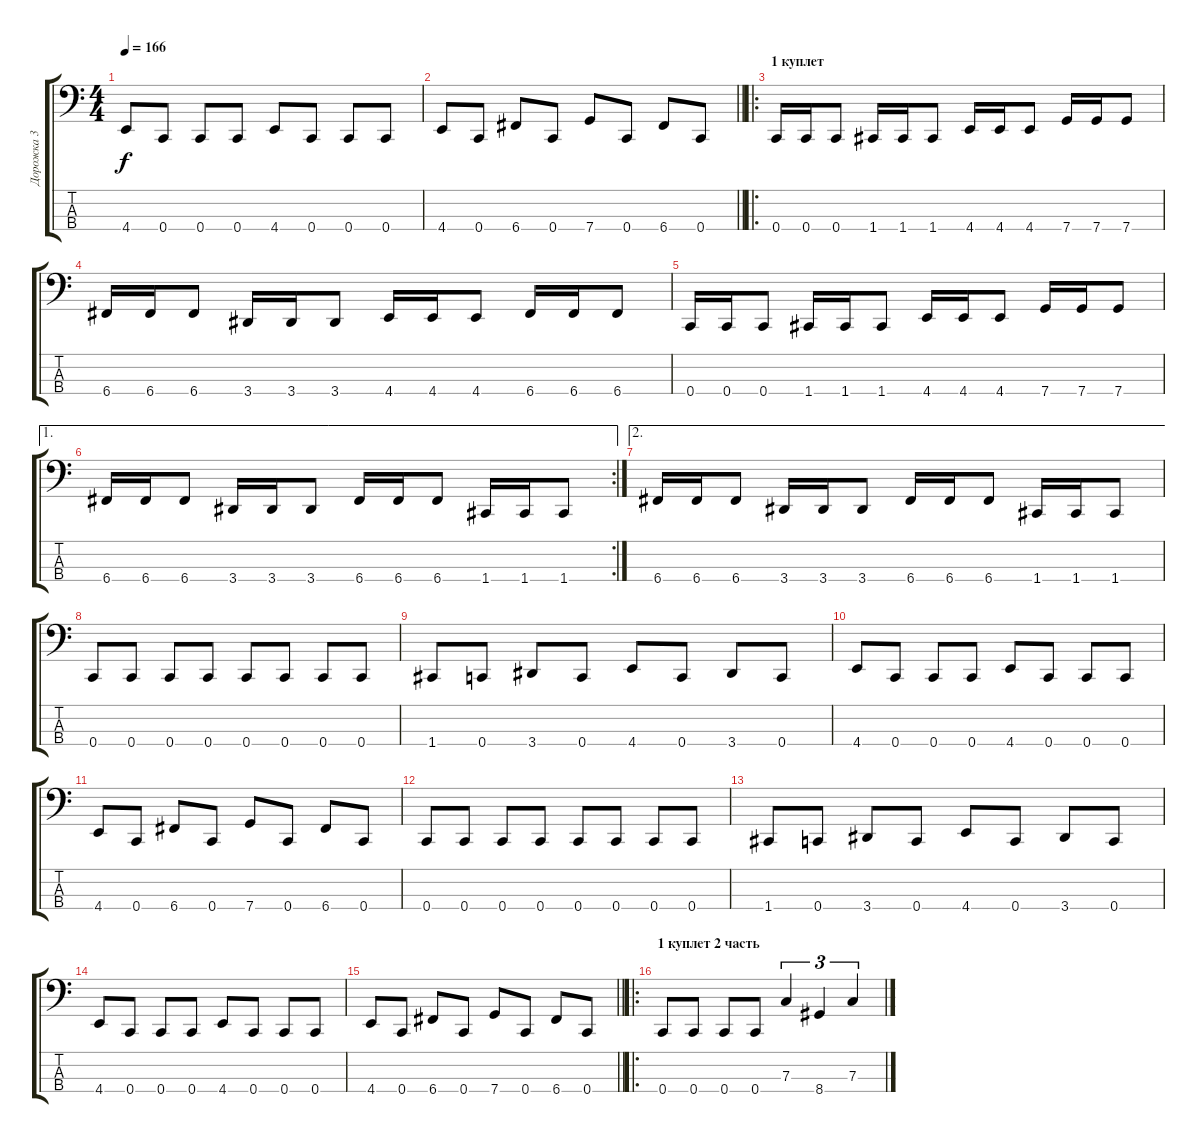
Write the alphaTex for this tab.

\track ("Дорожка 3" "Дорожка 3") {instrument slapbass1}
\staff {score tabs}
\tuning (Eb2 Bb1 F1 C1) {hide}
\ts (4 4)
\tempo 166
\clef f4
\ks c
4.4.8{dy f} 0.4.8 0.4.8 0.4.8 4.4.8 0.4.8 0.4.8 0.4.8 |
\barLineRight lightlight
4.4.8 0.4.8 6.4.8 0.4.8 7.4.8 0.4.8 6.4.8 0.4.8 |
\ro
\section ("" "1 куплет")
0.4.16 0.4.16 0.4.8 1.4.16 1.4.16 1.4.8 4.4.16 4.4.16 4.4.8 7.4.16 7.4.16 7.4.8 |
6.4.16 6.4.16 6.4.8 3.4.16 3.4.16 3.4.8 4.4.16 4.4.16 4.4.8 6.4.16 6.4.16 6.4.8 |
0.4.16 0.4.16 0.4.8 1.4.16 1.4.16 1.4.8 4.4.16 4.4.16 4.4.8 7.4.16 7.4.16 7.4.8 |
\ae 1
\rc 2
6.4.16 6.4.16 6.4.8 3.4.16 3.4.16 3.4.8 6.4.16 6.4.16 6.4.8 1.4.16 1.4.16 1.4.8 |
\ae 2
6.4.16 6.4.16 6.4.8 3.4.16 3.4.16 3.4.8 6.4.16 6.4.16 6.4.8 1.4.16 1.4.16 1.4.8 |
0.4.8 0.4.8 0.4.8 0.4.8 0.4.8 0.4.8 0.4.8 0.4.8 |
1.4.8 0.4.8 3.4.8 0.4.8 4.4.8 0.4.8 3.4.8 0.4.8 |
4.4.8 0.4.8 0.4.8 0.4.8 4.4.8 0.4.8 0.4.8 0.4.8 |
4.4.8 0.4.8 6.4.8 0.4.8 7.4.8 0.4.8 6.4.8 0.4.8 |
0.4.8 0.4.8 0.4.8 0.4.8 0.4.8 0.4.8 0.4.8 0.4.8 |
1.4.8 0.4.8 3.4.8 0.4.8 4.4.8 0.4.8 3.4.8 0.4.8 |
4.4.8 0.4.8 0.4.8 0.4.8 4.4.8 0.4.8 0.4.8 0.4.8 |
\barLineRight lightlight
4.4.8 0.4.8 6.4.8 0.4.8 7.4.8 0.4.8 6.4.8 0.4.8 |
\ro
\section ("" "1 куплет 2 часть")
0.4.8 0.4.8 0.4.8 0.4.8 7.3.4{tu (3 2)} 8.4.4{tu (3 2)} 7.3.4{tu (3 2)}
